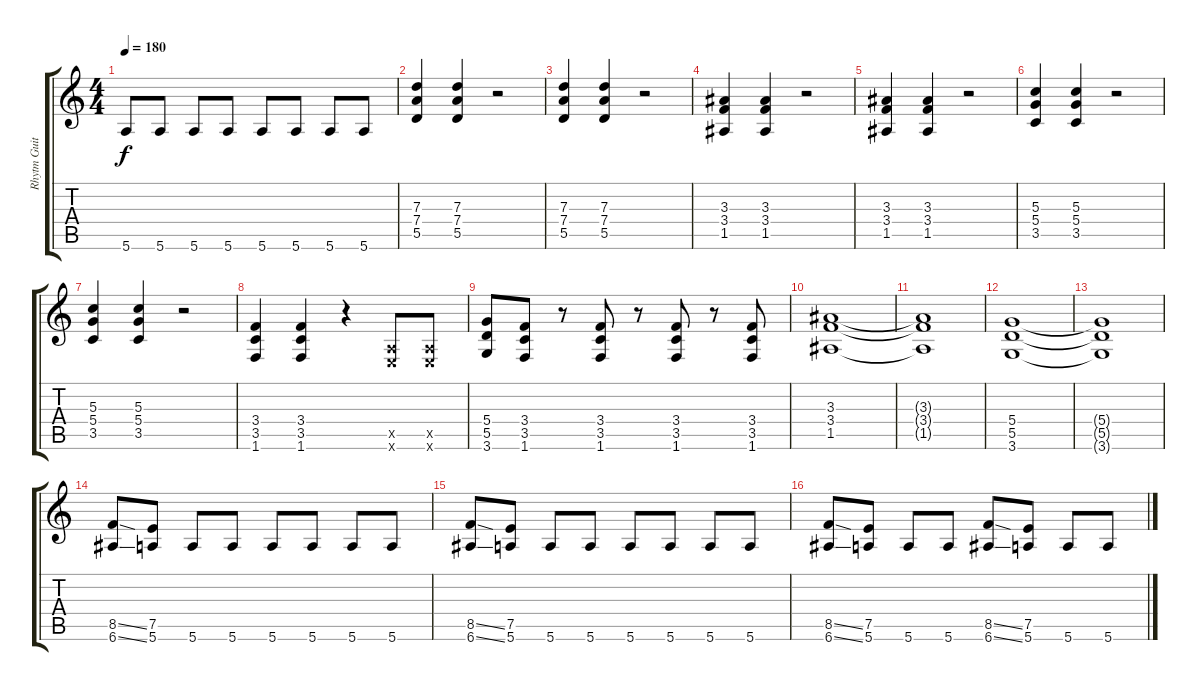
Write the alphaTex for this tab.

\track ("Rhytm Guitar" "Rhytm Guit") {instrument distortionguitar}
\staff {score tabs}
\tuning (E4 B3 G3 D3 A2 E2) {hide}
\ts (4 4)
\tempo 180
\clef g2
\ks c
5.6.8{dy f} 5.6.8 5.6.8 5.6.8 5.6.8 5.6.8 5.6.8 5.6.8 |
(7.3 7.4 5.5).4 (7.3 7.4 5.5).4 r.2 |
(7.3 7.4 5.5).4 (7.3 7.4 5.5).4 r.2 |
(3.3 3.4 1.5).4 (3.3 3.4 1.5).4 r.2 |
(3.3 3.4 1.5).4 (3.3 3.4 1.5).4 r.2 |
(5.3 5.4 3.5).4 (5.3 5.4 3.5).4 r.2 |
(5.3 5.4 3.5).4 (5.3 5.4 3.5).4 r.2 |
(3.4 3.5 1.6).4 (3.4 3.5 1.6).4 r.4 (0.5{x} 0.6{x}).8 (0.5{x} 0.6{x}).8 |
(5.4 5.5 3.6).8 (3.4 3.5 1.6).8 r.8 (3.4 3.5 1.6).8 r.8 (3.4 3.5 1.6).8 r.8 (3.4 3.5 1.6).8 |
(3.3 3.4 1.5).1 |
(3.3{t} 3.4{t} 1.5{t}).1 |
(5.4 5.5 3.6).1 |
(5.4{t} 5.5{t} 3.6{t}).1 |
(8.5{ss} 6.6{ss}).8 (7.5 5.6).8 5.6.8 5.6.8 5.6.8 5.6.8 5.6.8 5.6.8 |
(8.5{ss} 6.6{ss}).8 (7.5 5.6).8 5.6.8 5.6.8 5.6.8 5.6.8 5.6.8 5.6.8 |
(8.5{ss} 6.6{ss}).8 (7.5 5.6).8 5.6.8 5.6.8 (8.5{ss} 6.6{ss}).8 (7.5 5.6).8 5.6.8 5.6.8
